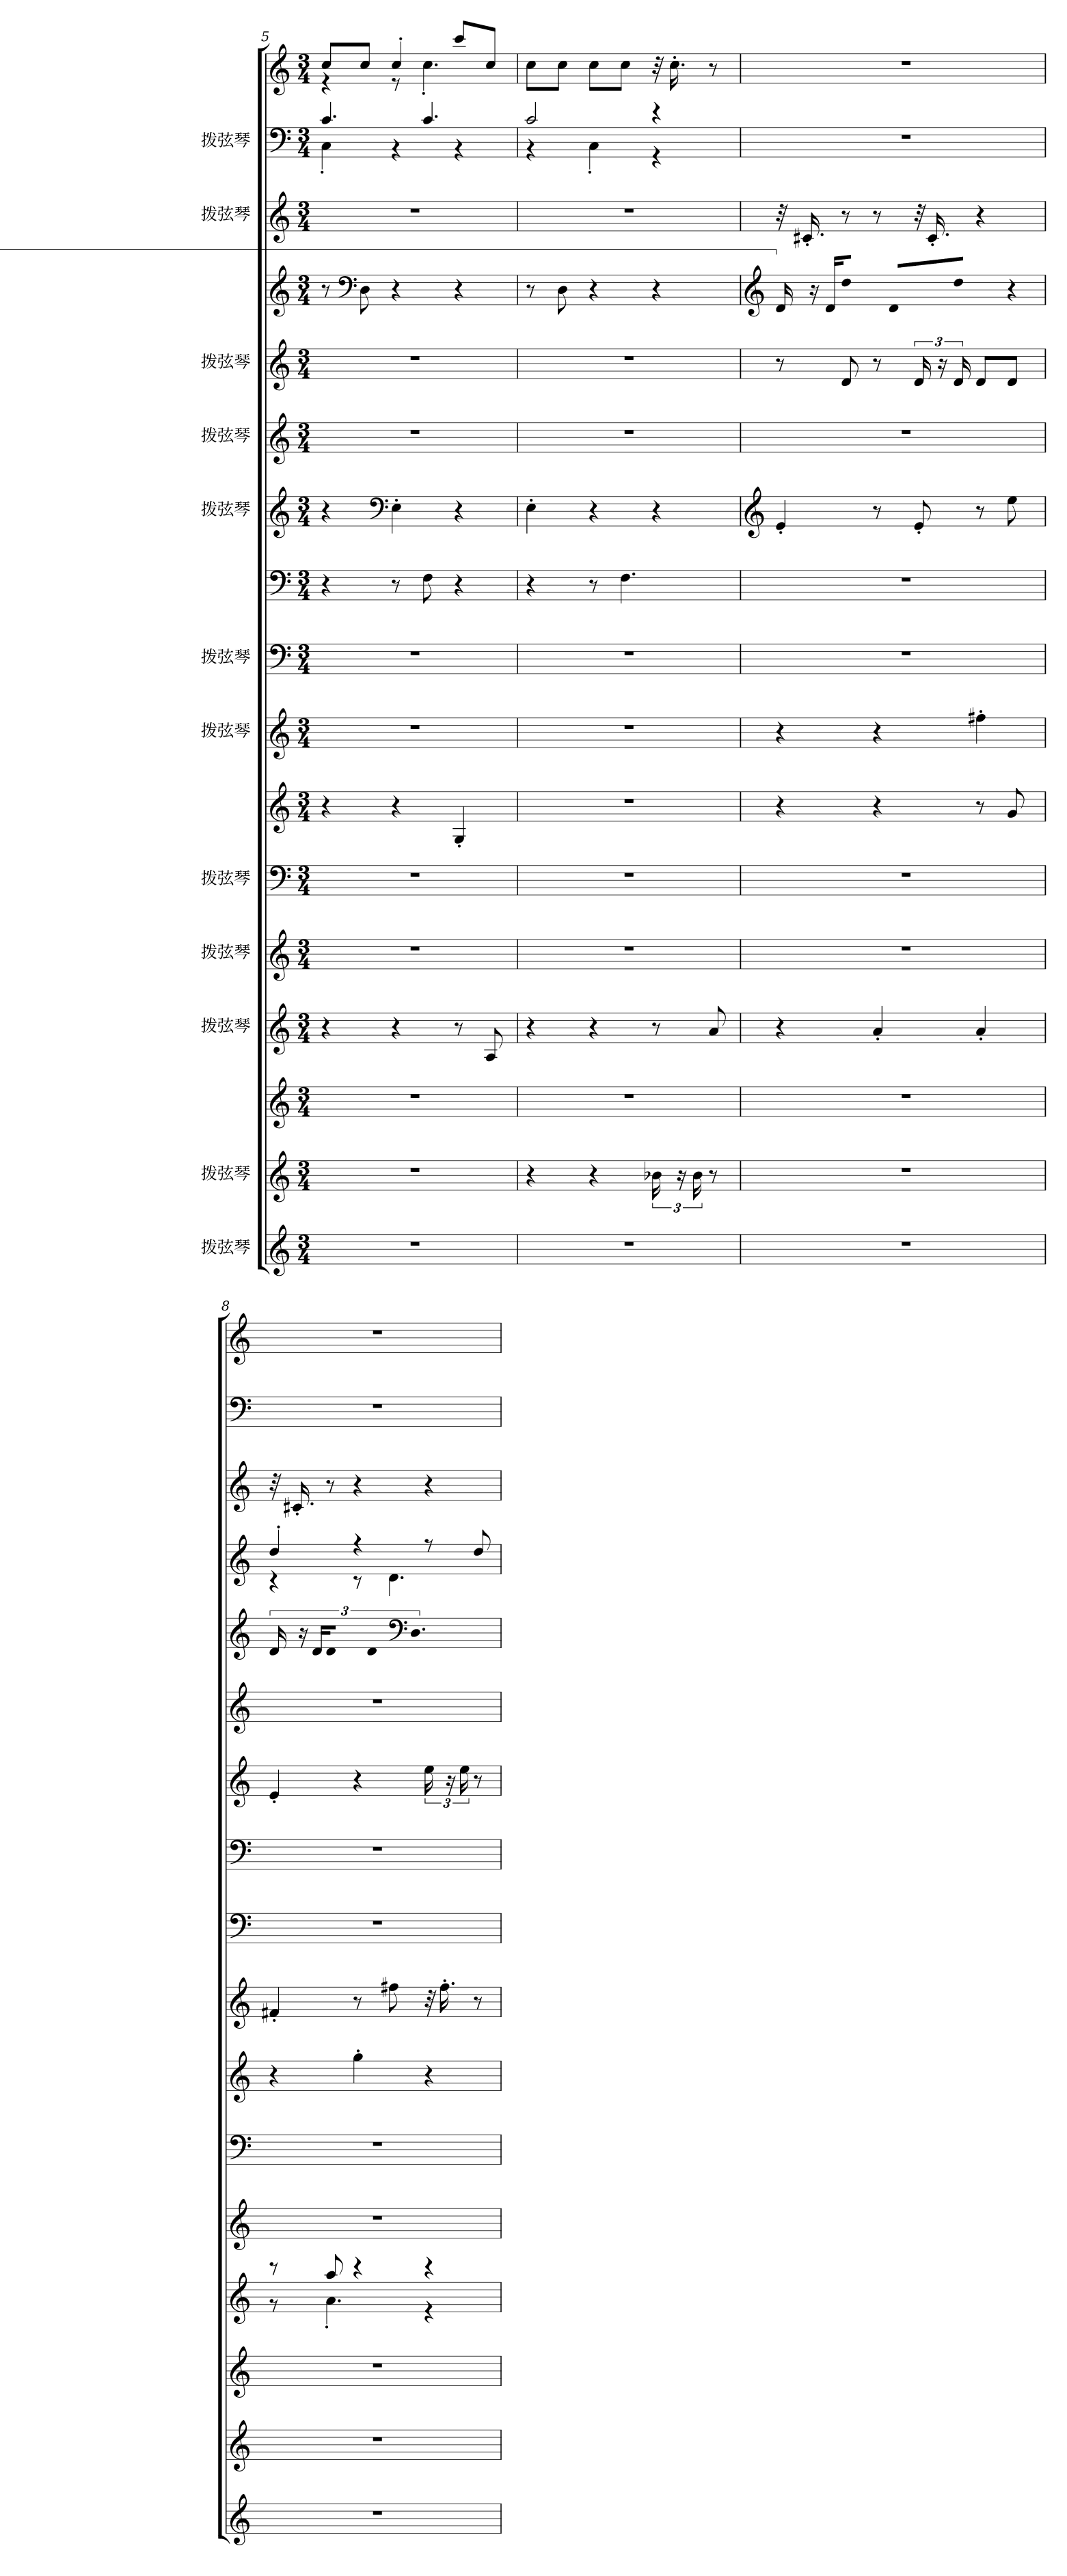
**kern	**kern	**kern	**kern	**kern	**kern	**kern	**kern	**kern	**kern	**kern	**kern	**kern	**kern	**kern	**kern	**kern
*part12	*part11	*part11	*part10	*part9	*part8	*part8	*part7	*part6	*part6	*part5	*part4	*part3	*part3	*part2	*part1	*part1
*staff17	*staff16	*staff15	*staff14	*staff13	*staff12	*staff11	*staff10	*staff9	*staff8	*staff7	*staff6	*staff5	*staff4	*staff3	*staff2	*staff1
*I"拨弦琴	*I"拨弦琴	*	*I"拨弦琴	*I"拨弦琴	*I"拨弦琴	*	*I"拨弦琴	*I"拨弦琴	*	*I"拨弦琴	*I"拨弦琴	*I"拨弦琴	*	*I"拨弦琴	*I"拨弦琴	*
*clefG2	*clefG2	*clefG2	*clefG2	*clefG2	*clefF4	*clefG2	*clefG2	*clefF4	*clefF4	*clefG2	*clefG2	*clefG2	*clefG2	*clefG2	*clefF4	*clefG2
*k[]	*k[]	*k[]	*k[]	*k[]	*k[]	*k[]	*k[]	*k[]	*k[]	*k[]	*k[]	*k[]	*k[]	*k[]	*k[]	*k[]
*M3/4	*M3/4	*M3/4	*M3/4	*M3/4	*M3/4	*M3/4	*M3/4	*M3/4	*M3/4	*M3/4	*M3/4	*M3/4	*M3/4	*M3/4	*M3/4	*M3/4
=5	=5	=5	=5	=5	=5	=5	=5	=5	=5	=5	=5	=5	=5	=5	=5	=5
*	*	*	*	*	*	*	*	*	*	*	*	*	*	*	*^	*^
2.r	2.r	2.r	4r	2.r	2.r	4r	2.r	2.r	4r	4r	2.r	2.r	8r	2.r	4.c/	4C'\	8cc/L	4r
*	*	*	*	*	*	*	*	*	*	*	*	*	*clefF4	*	*	*	*	*
.	.	.	.	.	.	.	.	.	.	.	.	.	8D\	.	.	.	8cc/J	.
*	*	*	*	*	*	*	*	*	*	*clefF4	*	*	*	*	*	*	*	*
.	.	.	4r	.	.	4r	.	.	8r	4E'\	.	.	4r	.	.	4r	4cc'/	8r
.	.	.	.	.	.	.	.	.	8F\	.	.	.	.	.	4.c/	.	.	4.cc'\
.	.	.	8r	.	.	4G'/	.	.	4r	4r	.	.	4r	.	.	4r	8ccc/L	.
.	.	.	8A/	.	.	.	.	.	.	.	.	.	.	.	.	.	8cc/J	.
*	*	*	*	*	*	*	*	*	*	*	*	*	*	*	*	*	*v	*v
=6	=6	=6	=6	=6	=6	=6	=6	=6	=6	=6	=6	=6	=6	=6	=6	=6	=6
2.r	4r	2.r	4r	2.r	2.r	2.r	2.r	2.r	4r	4E'\	2.r	2.r	8r	2.r	2c/	4r	8cc\L
.	.	.	.	.	.	.	.	.	.	.	.	.	8D\	.	.	.	8cc\J
.	4r	.	4r	.	.	.	.	.	8r	4r	.	.	4r	.	.	4C'\	8cc\L
.	.	.	.	.	.	.	.	.	4.F\	.	.	.	.	.	.	.	8cc\J
.	24b-X\	.	8r	.	.	.	.	.	.	4r	.	.	4r	.	4r	4r	32r
.	.	.	.	.	.	.	.	.	.	.	.	.	.	.	.	.	16.cc'\
.	24r	.	.	.	.	.	.	.	.	.	.	.	.	.	.	.	.
.	24b-\	.	.	.	.	.	.	.	.	.	.	.	.	.	.	.	.
.	8r	.	8a/	.	.	.	.	.	.	.	.	.	.	.	.	.	8r
*	*	*	*	*	*	*	*	*	*	*	*	*	*	*	*v	*v	*
!!LO:PB:g=z
=7	=7	=7	=7	=7	=7	=7	=7	=7	=7	=7	=7	=7	=7	=7	=7	=7
*	*	*	*	*	*	*	*	*	*	*clefG2	*	*	*clefG2	*	*	*
2.r	2.r	2.r	4r	2.r	2.r	4r	4r	2.r	2.r	4e'/	2.r	8r	24d/	32r	2.r	2.r
.	.	.	.	.	.	.	.	.	.	.	.	.	.	16.c#X'/	.	.
.	.	.	.	.	.	.	.	.	.	.	.	.	24r	.	.	.
.	.	.	.	.	.	.	.	.	.	.	.	.	24d/KL	.	.	.
.	.	.	.	.	.	.	.	.	.	.	.	8d/	8dd/J	8r	.	.
.	.	.	4a'/	.	.	4r	4r	.	.	8r	.	8r	8d/L	8r	.	.
.	.	.	.	.	.	.	.	.	.	8e'/	.	24d/	8dd/J	32r	.	.
.	.	.	.	.	.	.	.	.	.	.	.	.	.	16.c#'/	.	.
.	.	.	.	.	.	.	.	.	.	.	.	24r	.	.	.	.
.	.	.	.	.	.	.	.	.	.	.	.	24d/	.	.	.	.
.	.	.	4a'/	.	.	8r	4ff#X'\	.	.	8r	.	8d/L	4r	4r	.	.
.	.	.	.	.	.	8g/	.	.	.	8ee\	.	8d/J	.	.	.	.
=8	=8	=8	=8	=8	=8	=8	=8	=8	=8	=8	=8	=8	=8	=8	=8	=8
*	*	*	*^	*	*	*	*	*	*	*	*	*	*^	*	*	*
2.r	2.r	2.r	8r	8r	2.r	2.r	4r	4f#X'/	2.r	2.r	4e'/	2.r	24d/	4dd'/	4r	32r	2.r	2.r
.	.	.	.	.	.	.	.	.	.	.	.	.	.	.	.	16.c#X'/	.	.
.	.	.	.	.	.	.	.	.	.	.	.	.	24r	.	.	.	.	.
.	.	.	.	.	.	.	.	.	.	.	.	.	24d/KL	.	.	.	.	.
.	.	.	8aa/	4.a'\	.	.	.	.	.	.	.	.	8d/J	.	.	8r	.	.
.	.	.	4r	.	.	.	4gg'\	8r	.	.	4r	.	8d/	4r	8r	4r	.	.
*	*	*	*	*	*	*	*	*	*	*	*	*	*clefF4	*	*	*	*	*
.	.	.	.	.	.	.	.	8ff#X\	.	.	.	.	4.D\	.	4.d\	.	.	.
.	.	.	4r	4r	.	.	4r	32r	.	.	24ee\	.	.	8r	.	4r	.	.
.	.	.	.	.	.	.	.	16.ff#'\	.	.	.	.	.	.	.	.	.	.
.	.	.	.	.	.	.	.	.	.	.	24r	.	.	.	.	.	.	.
.	.	.	.	.	.	.	.	.	.	.	24ee\	.	.	.	.	.	.	.
.	.	.	.	.	.	.	.	8r	.	.	8r	.	.	8dd/	.	.	.	.
*	*	*	*v	*v	*	*	*	*	*	*	*	*	*	*v	*v	*	*	*
=	=	=	=	=	=	=	=	=	=	=	=	=	=	=	=	=
*-	*-	*-	*-	*-	*-	*-	*-	*-	*-	*-	*-	*-	*-	*-	*-	*-
